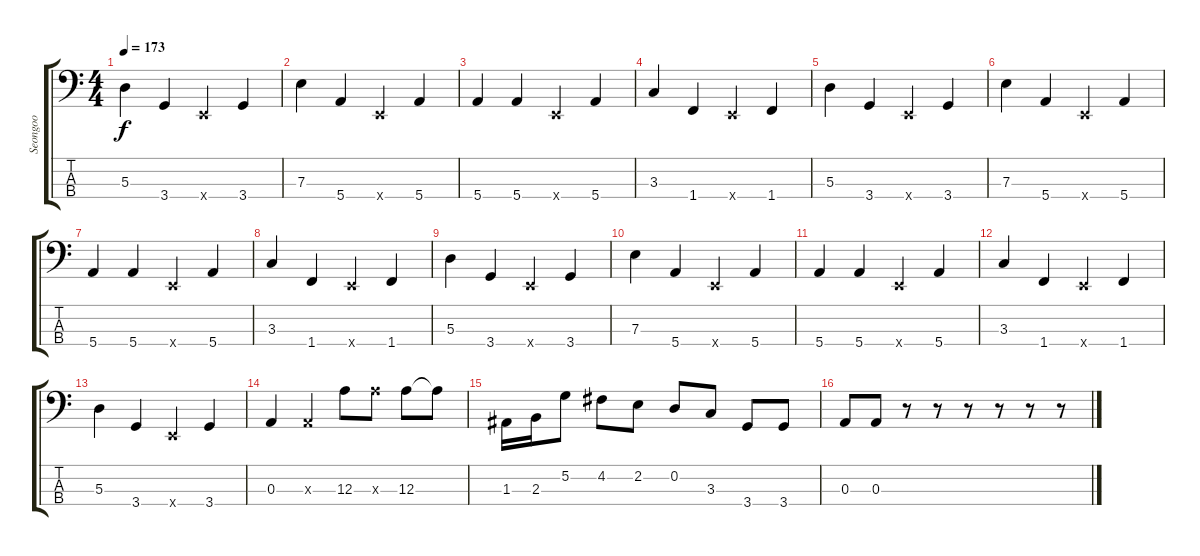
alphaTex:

\track ("Seongoo" "Seongoo") {instrument electricbassfinger}
\staff {score tabs}
\tuning (G2 D2 A1 E1) {hide}
\ts (4 4)
\tempo 173
\clef f4
\ks c
5.3.4{dy f} 3.4.4 0.4{x}.4 3.4.4 |
7.3.4 5.4.4 0.4{x}.4 5.4.4 |
5.4.4 5.4.4 0.4{x}.4 5.4.4 |
3.3.4 1.4.4 0.4{x}.4 1.4.4 |
5.3.4 3.4.4 0.4{x}.4 3.4.4 |
7.3.4 5.4.4 0.4{x}.4 5.4.4 |
5.4.4 5.4.4 0.4{x}.4 5.4.4 |
3.3.4 1.4.4 0.4{x}.4 1.4.4 |
5.3.4 3.4.4 0.4{x}.4 3.4.4 |
7.3.4 5.4.4 0.4{x}.4 5.4.4 |
5.4.4 5.4.4 0.4{x}.4 5.4.4 |
3.3.4 1.4.4 0.4{x}.4 1.4.4 |
5.3.4 3.4.4 0.4{x}.4 3.4.4 |
0.3.4 0.3{x}.4 12.3.8 12.3{x}.8 12.3.8 12.3{t}.8 |
1.3.16 2.3.16 5.2.8 4.2.8 2.2.8 0.2.8 3.3.8 3.4.8 3.4.8 |
0.3.8 0.3.8 r.8 r.8 r.8 r.8 r.8 r.8
